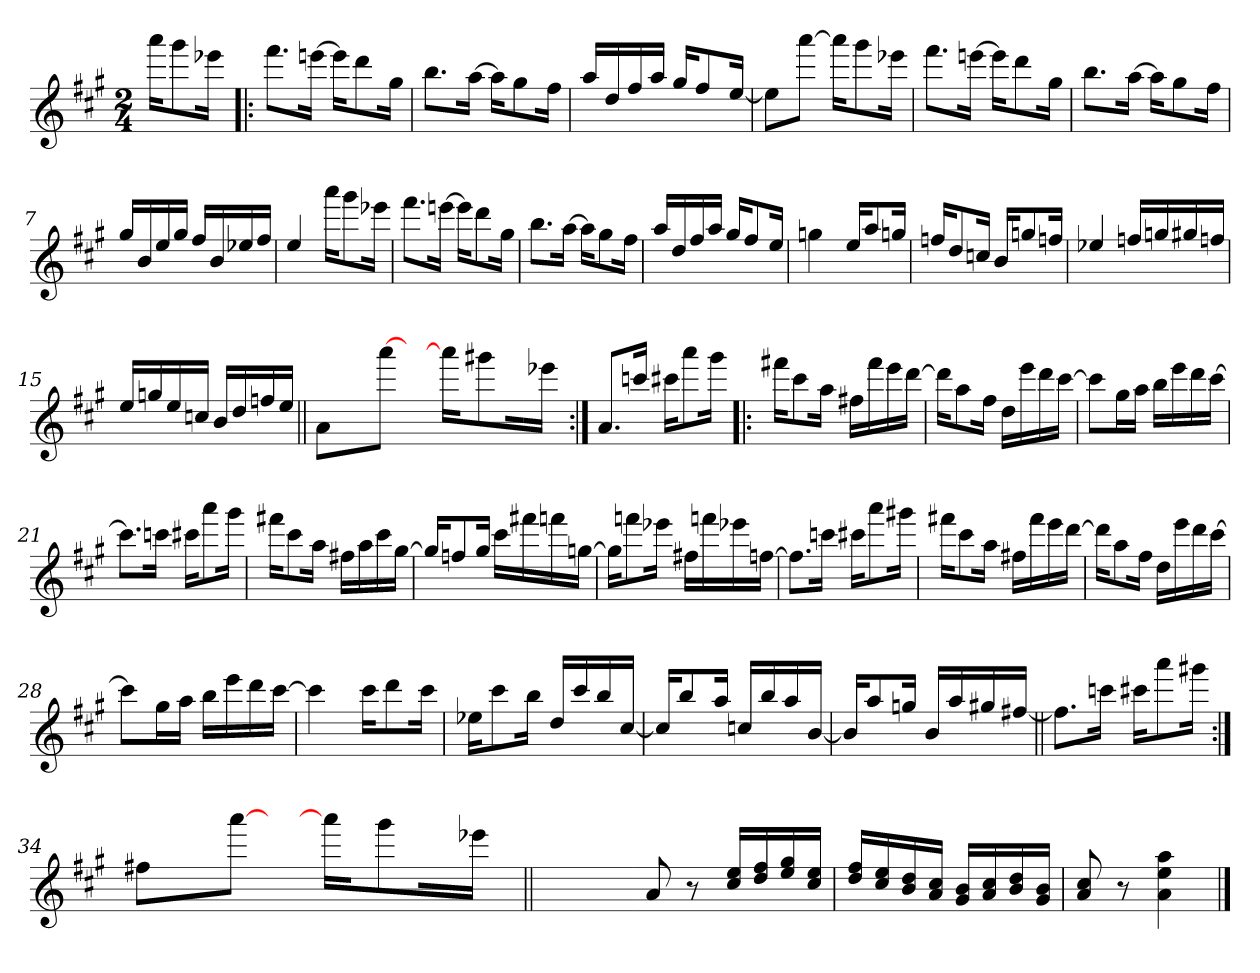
**kern
*part1
*staff1
*clefG2
*k[f#c#g#]
*A:
*M2/4
=
16aaa\KL
8ggg#\
16eee-X\Jk
=1!|:
8.fff#\L
[16eeen\Jk
16eee\KL]
8ddd\
16gg#\Jk
=2
8.bb\L
[16aa\Jk
16aa\KL]
8gg#\
16ff#\Jk
=3
16aa/LL
16dd/
16ff#/
16aa/JJ
16gg#/KL
8ff#/
[16ee/Jk
!!LO:LB:g=z
=4
8ee\L]
[8aaa\J
16aaa\KL]
8ggg#\
16eee-X\Jk
=5
8.fff#\L
[16eeen\Jk
16eee\KL]
8ddd\
16gg#\Jk
=6
8.bb\L
[16aa\Jk
16aa\KL]
8gg#\
16ff#\Jk
=7
16gg#/LL
16b/
16ee/
16gg#/JJ
16ff#/LL
16b/
16ee-X/
16ff#/JJ
!!LO:LB:g=z
=8
4ee/
16aaa\KL
8ggg#\
16eee-X\Jk
=9
8.fff#\L
[16eeen\Jk
16eee\KL]
8ddd\
16gg#\Jk
=10
8.bb\L
[16aa\Jk
16aa\KL]
8gg#\
16ff#\Jk
=11
16aa/LL
16dd/
16ff#/
16aa/JJ
16gg#/KL
8ff#/
16ee/Jk
!!LO:LB:g=z
=12
4ggn\
16ee/KL
8aa/
16ggn/Jk
=13
16ffn/KL
8dd/
16ccn/Jk
16b/KL
8ggn/
16ffn/Jk
=14
4ee-X/
16ffn/LL
16ggn/
16gg#X/
16ffn/JJ
=15
16ee/LL
16ggn/
16ee/
16ccn/JJ
16b/LL
16dd/
16ffn/
16ee/JJ
!!LO:LB:g=z
=16||
8a\L
16ryy
16ryy
[>8aaa\J
16ryy
16ryy
16aaa\KL]
16ryy
8ggg#X\
16ryy
16ryy
16eee-X\Jk
16ryy
=17:|!
8.a/L
16cccn/Jk
16ccc#X\KL
8aaa\
16ggg#\Jk
=18!|:
16fff#X\KL
8ccc#\
16aa\Jk
16ff#X\LL
16fff#\
16eee\
[16ddd\JJ
=19
16ddd\KL]
8aa\
16ff#\Jk
16dd\LL
16eee\
16ddd\
[16ccc#\JJ
!!LO:LB:g=z
=20
8ccc#\L]
16gg#\L
16aa\JJ
16bb\LL
16eee\
16ddd\
[16ccc#\JJ
=21
8.ccc#\L]
16cccn\Jk
16ccc#X\KL
8aaa\
16ggg#\Jk
=22
16fff#X\KL
8ccc#\
16aa\Jk
16ff#X\LL
16aa\
16ccc#\
[16gg#\JJ
=23
16gg#/KL]
8ffn/
16gg#/Jk
16ccc#\LL
16fff#X\
16fffn\
[16ggn\JJ
!!LO:LB:g=z
=24
16ggn\KL]
8fffn\
16eee-X\Jk
16ff#X\LL
16fffn\
16eee-X\
[16ffn\JJ
=25
8.ffn\L]
16cccn\Jk
16ccc#X\KL
8aaa\
16ggg#X\Jk
=26
16fff#X\KL
8ccc#\
16aa\Jk
16ff#X\LL
16fff#\
16eee\
[16ddd\JJ
=27
16ddd\KL]
8aa\
16ff#\Jk
16dd\LL
16eee\
16ddd\
[16ccc#\JJ
!!LO:LB:g=z
=28
8ccc#\L]
16gg#\L
16aa\JJ
16bb\LL
16eee\
16ddd\
[16ccc#\JJ
=29
4ccc#\]
16ccc#\KL
8ddd\
16ccc#\Jk
=30
16ee-X\KL
8ccc#\
16bb\Jk
16dd/LL
16ccc#/
16bb/
[16cc#/JJ
=31
16cc#/KL]
8bb/
16aa/Jk
16ccn/LL
16bb/
16aa/
[16b/JJ
!!LO:LB:g=z
=32
16b/KL]
8aa/
16ggn/Jk
16b/LL
16aa/
16gg#X/
[16ff#X/JJ
=33||
8.ff#\L]
16cccn\Jk
16ccc#X\KL
8aaa\
16ggg#X\Jk
=34:|!
8ff#X\L
16ryy
16ryy
[>8aaa\J
16ryy
16ryy
16aaa\KL]
16ryy
8ggg#\
16ryy
16ryy
16eee-X\Jk
16ryy
=34X341||
2ryy
!!LO:LB:g=z
=35-
8a/
8r
16cc#/ 16ee/LL
16dd/ 16ff#/
16ee/ 16gg#/
16cc#/ 16ee/JJ
=36
16dd/ 16ff#/LL
16cc#/ 16ee/
16b/ 16dd/
16a/ 16cc#/JJ
16g#/ 16b/LL
16a/ 16cc#/
16b/ 16dd/
16g#/ 16b/JJ
=37
8a/ 8cc#/
8r
4a\ 4ee\ 4aa\
==
*-
